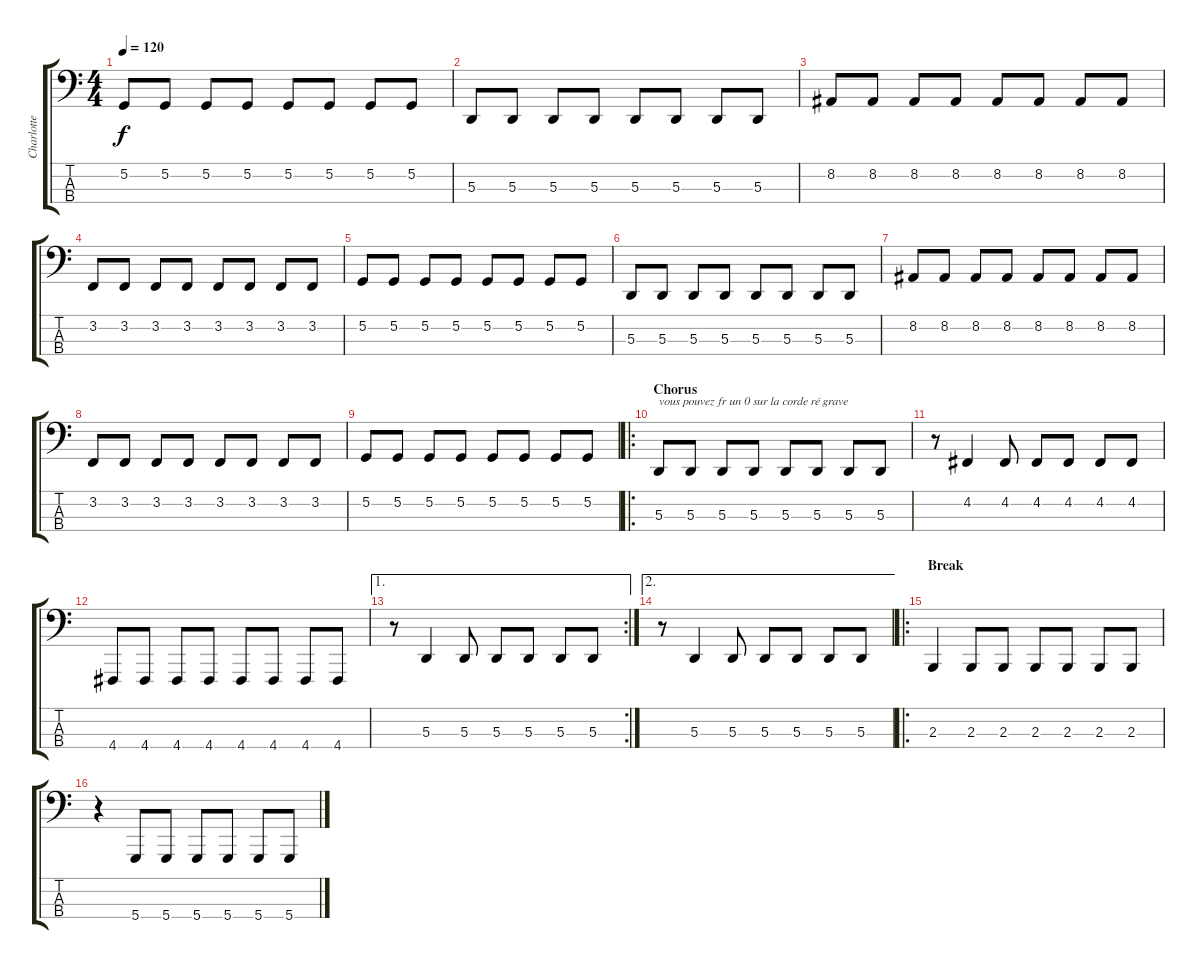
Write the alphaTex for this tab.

\track ("Charlotte" "Charlotte") {instrument lead8bassandlead}
\staff {score tabs}
\tuning (G2 D2 A1 D1) {hide}
\ts (4 4)
\tempo 120
\clef f4
\ks c
5.2.8{dy f} 5.2.8 5.2.8 5.2.8 5.2.8 5.2.8 5.2.8 5.2.8 |
5.3.8 5.3.8 5.3.8 5.3.8 5.3.8 5.3.8 5.3.8 5.3.8 |
8.2.8 8.2.8 8.2.8 8.2.8 8.2.8 8.2.8 8.2.8 8.2.8 |
3.2.8 3.2.8 3.2.8 3.2.8 3.2.8 3.2.8 3.2.8 3.2.8 |
5.2.8 5.2.8 5.2.8 5.2.8 5.2.8 5.2.8 5.2.8 5.2.8 |
5.3.8 5.3.8 5.3.8 5.3.8 5.3.8 5.3.8 5.3.8 5.3.8 |
8.2.8 8.2.8 8.2.8 8.2.8 8.2.8 8.2.8 8.2.8 8.2.8 |
3.2.8 3.2.8 3.2.8 3.2.8 3.2.8 3.2.8 3.2.8 3.2.8 |
5.2.8 5.2.8 5.2.8 5.2.8 5.2.8 5.2.8 5.2.8 5.2.8 |
\ro
\section ("" "Chorus")
5.3.8{txt "vous pouvez fr un 0 sur la corde ré grave"} 5.3.8 5.3.8 5.3.8 5.3.8 5.3.8 5.3.8 5.3.8 |
r.8 4.2.4 4.2.8 4.2.8 4.2.8 4.2.8 4.2.8 |
4.4.8 4.4.8 4.4.8 4.4.8 4.4.8 4.4.8 4.4.8 4.4.8 |
\ae 1
\rc 2
r.8 5.3.4 5.3.8 5.3.8 5.3.8 5.3.8 5.3.8 |
\ae 2
r.8 5.3.4 5.3.8 5.3.8 5.3.8 5.3.8 5.3.8 |
\ro
\section ("" "Break")
2.3.4 2.3.8 2.3.8 2.3.8 2.3.8 2.3.8 2.3.8 |
r.4 5.4.8 5.4.8 5.4.8 5.4.8 5.4.8 5.4.8
